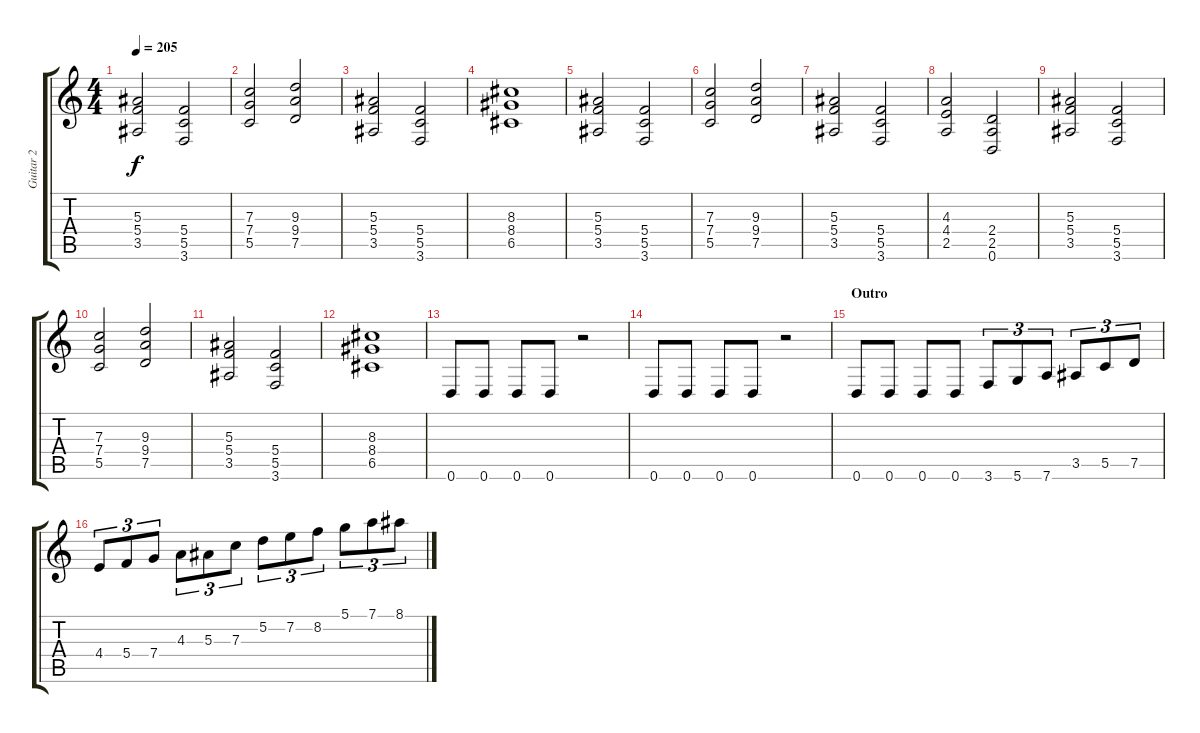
\track ("Guitar 2" "Guitar 2") {instrument distortionguitar}
\staff {score tabs}
\tuning (D4 A3 F3 C3 G2 D2) {hide}
\ts (4 4)
\tempo 205
\clef g2
\ks c
(5.3 5.4 3.5).2{dy f} (5.4 5.5 3.6).2 |
(7.3 7.4 5.5).2 (9.3 9.4 7.5).2 |
(5.3 5.4 3.5).2 (5.4 5.5 3.6).2 |
(8.3 8.4 6.5).1 |
(5.3 5.4 3.5).2 (5.4 5.5 3.6).2 |
(7.3 7.4 5.5).2 (9.3 9.4 7.5).2 |
(5.3 5.4 3.5).2 (5.4 5.5 3.6).2 |
(4.3 4.4 2.5).2 (2.4 2.5 0.6).2 |
(5.3 5.4 3.5).2 (5.4 5.5 3.6).2 |
(7.3 7.4 5.5).2 (9.3 9.4 7.5).2 |
(5.3 5.4 3.5).2 (5.4 5.5 3.6).2 |
(8.3 8.4 6.5).1 |
0.6.8 0.6.8 0.6.8 0.6.8 r.2 |
0.6.8 0.6.8 0.6.8 0.6.8 r.2 |
\section ("" "Outro")
0.6.8 0.6.8 0.6.8 0.6.8 3.6.8{tu (3 2)} 5.6.8{tu (3 2)} 7.6.8{tu (3 2)} 3.5.8{tu (3 2)} 5.5.8{tu (3 2)} 7.5.8{tu (3 2)} |
4.4.8{tu (3 2)} 5.4.8{tu (3 2)} 7.4.8{tu (3 2)} 4.3.8{tu (3 2)} 5.3.8{tu (3 2)} 7.3.8{tu (3 2)} 5.2.8{tu (3 2)} 7.2.8{tu (3 2)} 8.2.8{tu (3 2)} 5.1.8{tu (3 2)} 7.1.8{tu (3 2)} 8.1.8{tu (3 2)}
